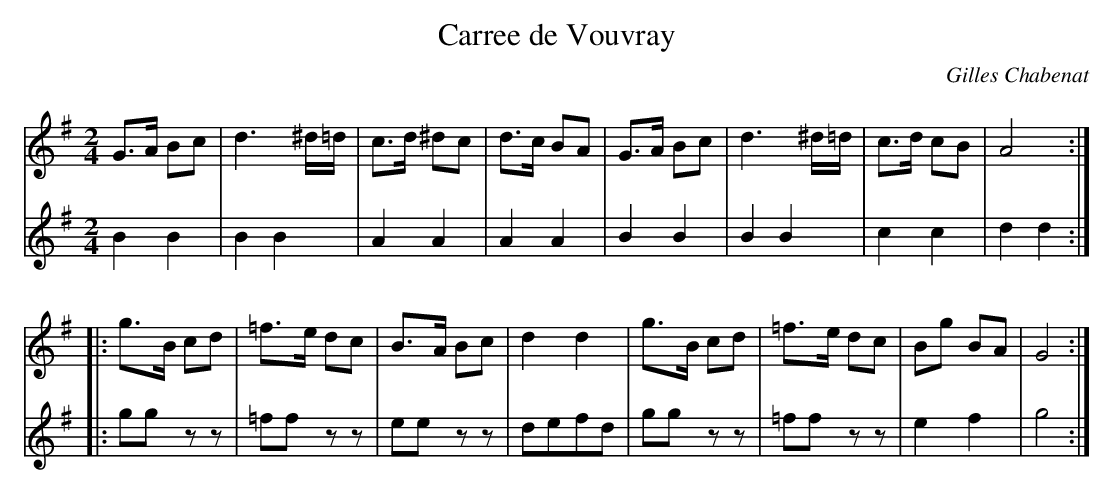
X:1
T: Carree de Vouvray
M:2/4
L:1/8
C:Gilles Chabenat
K:G
[V:1]G>A Bc|d3^d/=d/|c>d ^dc|d>c BA|G>A Bc|d3^d/=d/|c>d cB|A4:|
[V:2]B2B2|B2B2|A2A2|A2A2|B2B2|B2B2|c2c2|d2d2:|
[V:1]|:g>B cd|=f>e dc|B>A Bc|d2d2|g>B cd|=f>e dc|Bg BA|G4:|
[V:2]|:ggzz|=ffzz|eezz|defd|ggzz|=ffzz|e2f2|g4 :|
